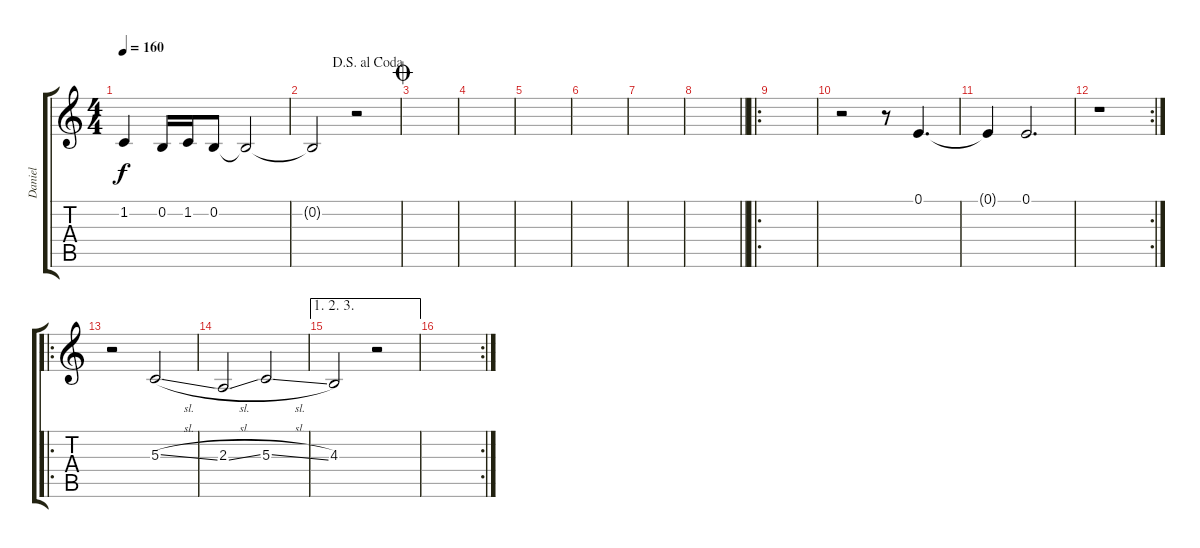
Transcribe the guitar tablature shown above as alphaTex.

\track ("Daniel" "Daniel") {instrument voiceoohs}
\staff {score tabs}
\tuning (E4 B3 G3 D3 A2 E2) {hide}
\ts (4 4)
\tempo 160
\clef g2
\ks c
1.2{t}.4{dy f} 0.2.16 1.2.16 0.2.8 0.2{t}.2 |
\jump dalsegnoalcoda
0.2{t}.2 r.2 |
\jump coda
|
|
|
|
|
\barLineRight lightlight
|
\ro
|
r.2 r.8 0.1.4{d} |
0.1{t}.4 0.1.2{d} |
\rc 2
r.1 |
\ro
r.2 5.3{sl}.2 |
2.3{sl}.2 5.3{sl}.2 |
\ae (1 2 3)
4.3.2 r.2 |
\rc 2
